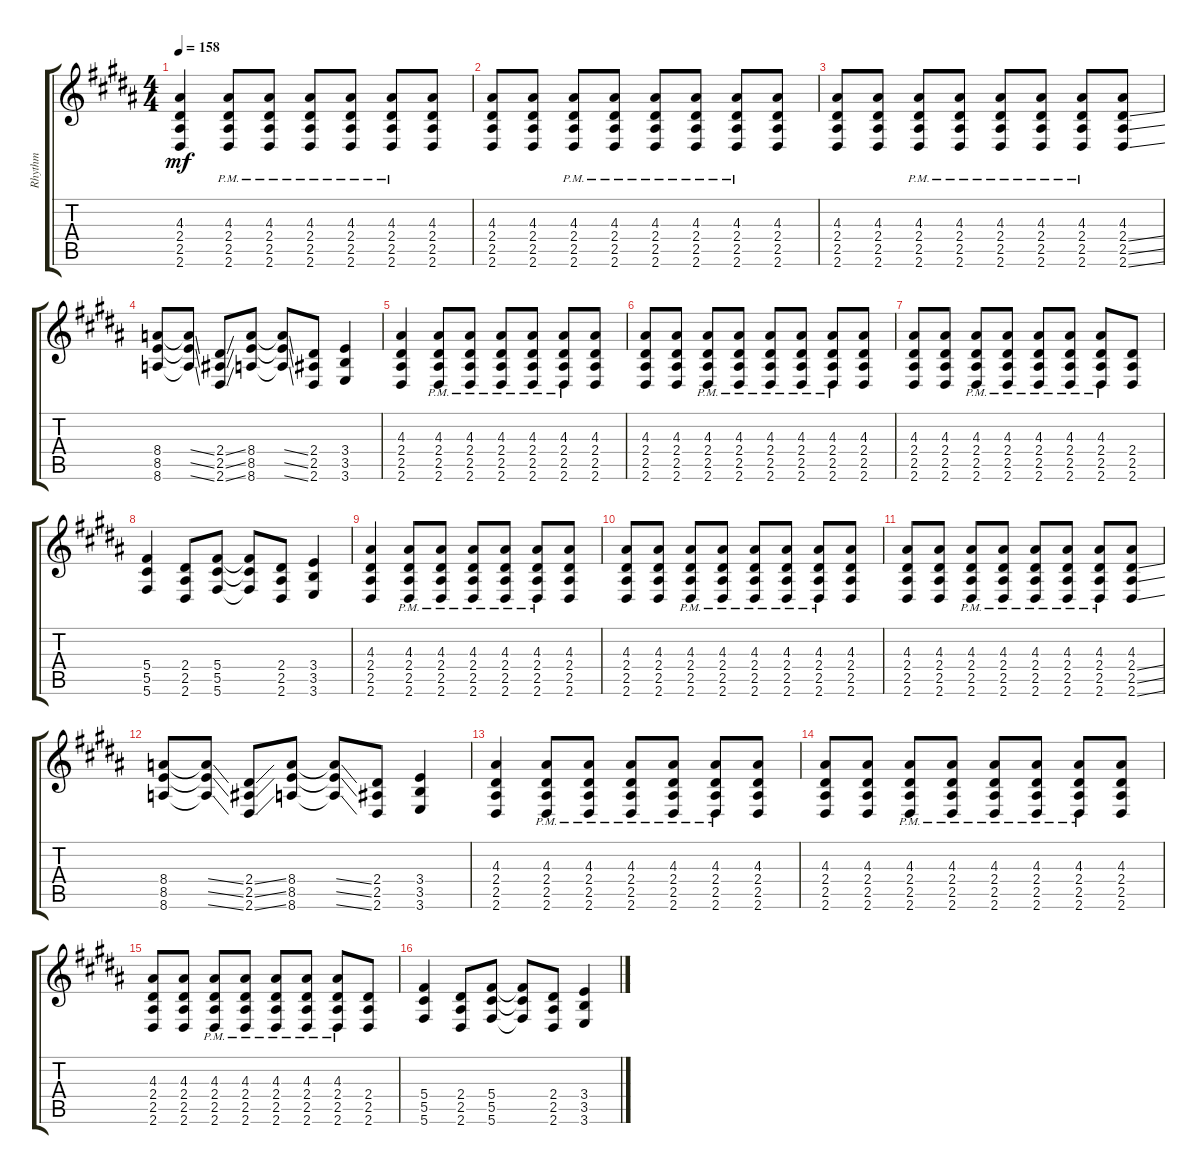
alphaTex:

\track ("Rhythm" "Rhythm") {instrument distortionguitar}
\staff {score tabs}
\tuning (Eb4 Bb3 Gb3 Db3 Ab2 Db2) {hide}
\ts (4 4)
\tempo 158
\clef g2
\ks g#minor
(4.3 2.4 2.5 2.6).4{dy mf} (4.3{pm} 2.4{pm} 2.5{pm} 2.6{pm}).8 (4.3{pm} 2.4{pm} 2.5{pm} 2.6{pm}).8 (4.3{pm} 2.4{pm} 2.5{pm} 2.6{pm}).8 (4.3{pm} 2.4{pm} 2.5{pm} 2.6{pm}).8 (4.3{pm} 2.4{pm} 2.5{pm} 2.6{pm}).8 (4.3 2.4 2.5 2.6).8 |
\ks b
(4.3 2.4 2.5 2.6).8 (4.3 2.4 2.5 2.6).8 (4.3{pm} 2.4{pm} 2.5{pm} 2.6{pm}).8 (4.3{pm} 2.4{pm} 2.5{pm} 2.6{pm}).8 (4.3{pm} 2.4{pm} 2.5{pm} 2.6{pm}).8 (4.3{pm} 2.4{pm} 2.5{pm} 2.6{pm}).8 (4.3{pm} 2.4{pm} 2.5{pm} 2.6{pm}).8 (4.3 2.4 2.5 2.6).8 |
\ks g#minor
(4.3 2.4 2.5 2.6).8 (4.3 2.4 2.5 2.6).8 (4.3{pm} 2.4{pm} 2.5{pm} 2.6{pm}).8 (4.3{pm} 2.4{pm} 2.5{pm} 2.6{pm}).8 (4.3{pm} 2.4{pm} 2.5{pm} 2.6{pm}).8 (4.3{pm} 2.4{pm} 2.5{pm} 2.6{pm}).8 (4.3{pm} 2.4{pm} 2.5{pm} 2.6{pm}).8 (4.3 2.4{ss} 2.5{ss} 2.6{ss}).8 |
(8.4 8.5 8.6).8 (8.4{ss t} 8.5{ss t} 8.6{ss t}).8 (2.4{ss} 2.5{ss} 2.6{ss}).8 (8.4 8.5 8.6).8 (8.4{ss t} 8.5{ss t} 8.6{ss t}).8 (2.4 2.5 2.6).8 (3.4 3.5 3.6).4 |
\ks b
(4.3 2.4 2.5 2.6).4 (4.3{pm} 2.4{pm} 2.5{pm} 2.6{pm}).8 (4.3{pm} 2.4{pm} 2.5{pm} 2.6{pm}).8 (4.3{pm} 2.4{pm} 2.5{pm} 2.6{pm}).8 (4.3{pm} 2.4{pm} 2.5{pm} 2.6{pm}).8 (4.3{pm} 2.4{pm} 2.5{pm} 2.6{pm}).8 (4.3 2.4 2.5 2.6).8 |
\ks g#minor
(4.3 2.4 2.5 2.6).8 (4.3 2.4 2.5 2.6).8 (4.3{pm} 2.4{pm} 2.5{pm} 2.6{pm}).8 (4.3{pm} 2.4{pm} 2.5{pm} 2.6{pm}).8 (4.3{pm} 2.4{pm} 2.5{pm} 2.6{pm}).8 (4.3{pm} 2.4{pm} 2.5{pm} 2.6{pm}).8 (4.3{pm} 2.4{pm} 2.5{pm} 2.6{pm}).8 (4.3 2.4 2.5 2.6).8 |
(4.3 2.4 2.5 2.6).8 (4.3 2.4 2.5 2.6).8 (4.3{pm} 2.4{pm} 2.5{pm} 2.6{pm}).8 (4.3{pm} 2.4{pm} 2.5{pm} 2.6{pm}).8 (4.3{pm} 2.4{pm} 2.5{pm} 2.6{pm}).8 (4.3{pm} 2.4{pm} 2.5{pm} 2.6{pm}).8 (4.3{pm} 2.4{pm} 2.5{pm} 2.6{pm}).8 (2.4 2.5 2.6).8 |
\ks b
(5.4 5.5 5.6).4 (2.4 2.5 2.6).8 (5.4 5.5 5.6).8 (5.4{t} 5.5{t} 5.6{t}).8 (2.4 2.5 2.6).8 (3.4 3.5 3.6).4 |
\ks g#minor
(4.3 2.4 2.5 2.6).4 (4.3{pm} 2.4{pm} 2.5{pm} 2.6{pm}).8 (4.3{pm} 2.4{pm} 2.5{pm} 2.6{pm}).8 (4.3{pm} 2.4{pm} 2.5{pm} 2.6{pm}).8 (4.3{pm} 2.4{pm} 2.5{pm} 2.6{pm}).8 (4.3{pm} 2.4{pm} 2.5{pm} 2.6{pm}).8 (4.3 2.4 2.5 2.6).8 |
(4.3 2.4 2.5 2.6).8 (4.3 2.4 2.5 2.6).8 (4.3{pm} 2.4{pm} 2.5{pm} 2.6{pm}).8 (4.3{pm} 2.4{pm} 2.5{pm} 2.6{pm}).8 (4.3{pm} 2.4{pm} 2.5{pm} 2.6{pm}).8 (4.3{pm} 2.4{pm} 2.5{pm} 2.6{pm}).8 (4.3{pm} 2.4{pm} 2.5{pm} 2.6{pm}).8 (4.3 2.4 2.5 2.6).8 |
\ks b
(4.3 2.4 2.5 2.6).8 (4.3 2.4 2.5 2.6).8 (4.3{pm} 2.4{pm} 2.5{pm} 2.6{pm}).8 (4.3{pm} 2.4{pm} 2.5{pm} 2.6{pm}).8 (4.3{pm} 2.4{pm} 2.5{pm} 2.6{pm}).8 (4.3{pm} 2.4{pm} 2.5{pm} 2.6{pm}).8 (4.3{pm} 2.4{pm} 2.5{pm} 2.6{pm}).8 (4.3 2.4{ss} 2.5{ss} 2.6{ss}).8 |
\ks g#minor
(8.4 8.5 8.6).8 (8.4{ss t} 8.5{ss t} 8.6{ss t}).8 (2.4{ss} 2.5{ss} 2.6{ss}).8 (8.4 8.5 8.6).8 (8.4{ss t} 8.5{ss t} 8.6{ss t}).8 (2.4 2.5 2.6).8 (3.4 3.5 3.6).4 |
\ks b
(4.3 2.4 2.5 2.6).4 (4.3{pm} 2.4{pm} 2.5{pm} 2.6{pm}).8 (4.3{pm} 2.4{pm} 2.5{pm} 2.6{pm}).8 (4.3{pm} 2.4{pm} 2.5{pm} 2.6{pm}).8 (4.3{pm} 2.4{pm} 2.5{pm} 2.6{pm}).8 (4.3{pm} 2.4{pm} 2.5{pm} 2.6{pm}).8 (4.3 2.4 2.5 2.6).8 |
\ks g#minor
(4.3 2.4 2.5 2.6).8 (4.3 2.4 2.5 2.6).8 (4.3{pm} 2.4{pm} 2.5{pm} 2.6{pm}).8 (4.3{pm} 2.4{pm} 2.5{pm} 2.6{pm}).8 (4.3{pm} 2.4{pm} 2.5{pm} 2.6{pm}).8 (4.3{pm} 2.4{pm} 2.5{pm} 2.6{pm}).8 (4.3{pm} 2.4{pm} 2.5{pm} 2.6{pm}).8 (4.3 2.4 2.5 2.6).8 |
(4.3 2.4 2.5 2.6).8 (4.3 2.4 2.5 2.6).8 (4.3{pm} 2.4{pm} 2.5{pm} 2.6{pm}).8 (4.3{pm} 2.4{pm} 2.5{pm} 2.6{pm}).8 (4.3{pm} 2.4{pm} 2.5{pm} 2.6{pm}).8 (4.3{pm} 2.4{pm} 2.5{pm} 2.6{pm}).8 (4.3{pm} 2.4{pm} 2.5{pm} 2.6{pm}).8 (2.4 2.5 2.6).8 |
\ks b
(5.4 5.5 5.6).4 (2.4 2.5 2.6).8 (5.4 5.5 5.6).8 (5.4{t} 5.5{t} 5.6{t}).8 (2.4 2.5 2.6).8 (3.4 3.5 3.6).4
